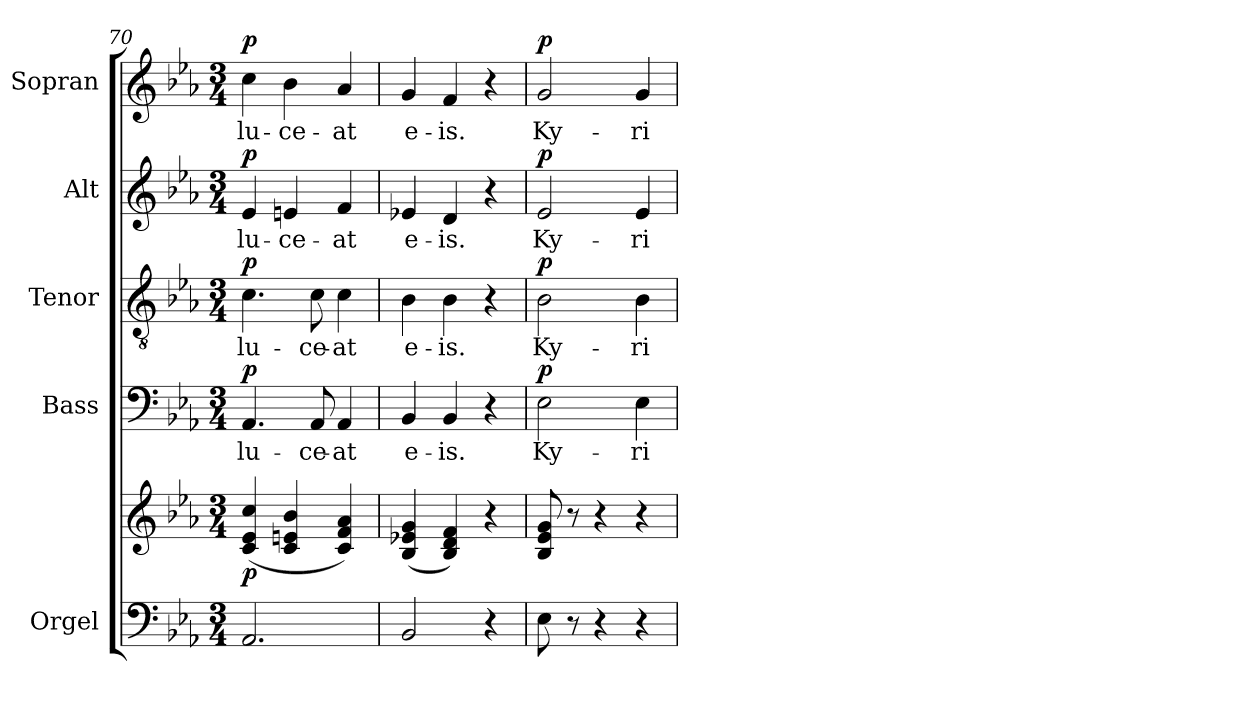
**kern	**kern	**dynam	**kern	**text	**dynam	**kern	**text	**dynam	**kern	**text	**dynam	**kern	**text	**dynam
*part5	*part5	*part5	*part4	*part4	*part4	*part3	*part3	*part3	*part2	*part2	*part2	*part1	*part1	*part1
*staff6	*staff5	*staff5/6	*staff4	*staff4	*staff4	*staff3	*staff3	*staff3	*staff2	*staff2	*staff2	*staff1	*staff1	*staff1
*I"Orgel	*	*	*I"Bass	*	*	*I"Tenor	*	*	*I"Alt	*	*	*I"Sopran	*	*
*I'Org.	*	*	*I'B.	*	*	*I'T.	*	*	*I'A.	*	*	*I'S.	*	*
*clefF4	*clefG2	*	*clefF4	*	*	*clefGv2	*	*	*clefG2	*	*	*clefG2	*	*
*k[b-e-a-]	*k[b-e-a-]	*	*k[b-e-a-]	*	*	*k[b-e-a-]	*	*	*k[b-e-a-]	*	*	*k[b-e-a-]	*	*
*E-:	*E-:	*	*E-:	*	*	*E-:	*	*	*E-:	*	*	*E-:	*	*
*M3/4	*M3/4	*	*M3/4	*	*	*M3/4	*	*	*M3/4	*	*	*M3/4	*	*
=70	=70	=70	=70	=70	=70	=70	=70	=70	=70	=70	=70	=70	=70	=70
!	!	!LO:DY:b	!	!LO:LY:b	!LO:DY:a	!	!LO:LY:b	!LO:DY:a	!	!LO:LY:b	!LO:DY:a	!	!LO:LY:b	!LO:DY:a
2.AA-/	(4c/ 4e-/ 4cc/	p	4.AA-/	lu-	p	4.c\	lu-	p	4e-/	lu-	p	4cc\	lu-	p
!	!	!	!	!	!	!	!	!	!	!LO:LY:b	!	!	!LO:LY:b	!
.	4c/ 4en/ 4b-/	.	.	.	.	.	.	.	4en/	-ce-	.	4b-\	-ce-	.
!	!	!	!	!LO:LY:b	!	!	!LO:LY:b	!	!	!	!	!	!	!
.	.	.	8AA-/	-ce-	.	8c\	-ce-	.	.	.	.	.	.	.
!	!	!	!	!LO:LY:b	!	!	!LO:LY:b	!	!	!LO:LY:b	!	!	!LO:LY:b	!
.	4c/ 4f/ 4a-/)	.	4AA-/	-at	.	4c\	-at	.	4f/	-at	.	4a-/	-at	.
=71	=71	=71	=71	=71	=71	=71	=71	=71	=71	=71	=71	=71	=71	=71
!	!	!	!	!LO:LY:b	!	!	!LO:LY:b	!	!	!LO:LY:b	!	!	!LO:LY:b	!
2BB-/	(4B-/ 4e-X/ 4g/	.	4BB-/	e-	.	4B-\	e-	.	4e-X/	e-	.	4g/	e-	.
!	!	!	!	!LO:LY:b	!	!	!LO:LY:b	!	!	!LO:LY:b	!	!	!LO:LY:b	!
.	4B-/ 4d/ 4f/)	.	4BB-/	-is.	.	4B-\	-is.	.	4d/	-is.	.	4f/	-is.	.
4r	4r	.	4r	.	.	4r	.	.	4r	.	.	4r	.	.
=72	=72	=72	=72	=72	=72	=72	=72	=72	=72	=72	=72	=72	=72	=72
!	!	!	!	!LO:LY:b	!LO:DY:a	!	!LO:LY:b	!LO:DY:a	!	!LO:LY:b	!LO:DY:a	!	!LO:LY:b	!LO:DY:a
8E-\	8B-/ 8e-/ 8g/	.	2E-\	Ky-	p	2B-\	Ky-	p	2e-/	Ky-	p	2g/	Ky-	p
8r	8r	.	.	.	.	.	.	.	.	.	.	.	.	.
4r	4r	.	.	.	.	.	.	.	.	.	.	.	.	.
!	!	!	!	!LO:LY:b	!	!	!LO:LY:b	!	!	!LO:LY:b	!	!	!LO:LY:b	!
4r	4r	.	4E-\	-ri-	.	4B-\	-ri-	.	4e-/	-ri-	.	4g/	-ri-	.
=	=	=	=	=	=	=	=	=	=	=	=	=	=	=
*-	*-	*-	*-	*-	*-	*-	*-	*-	*-	*-	*-	*-	*-	*-
